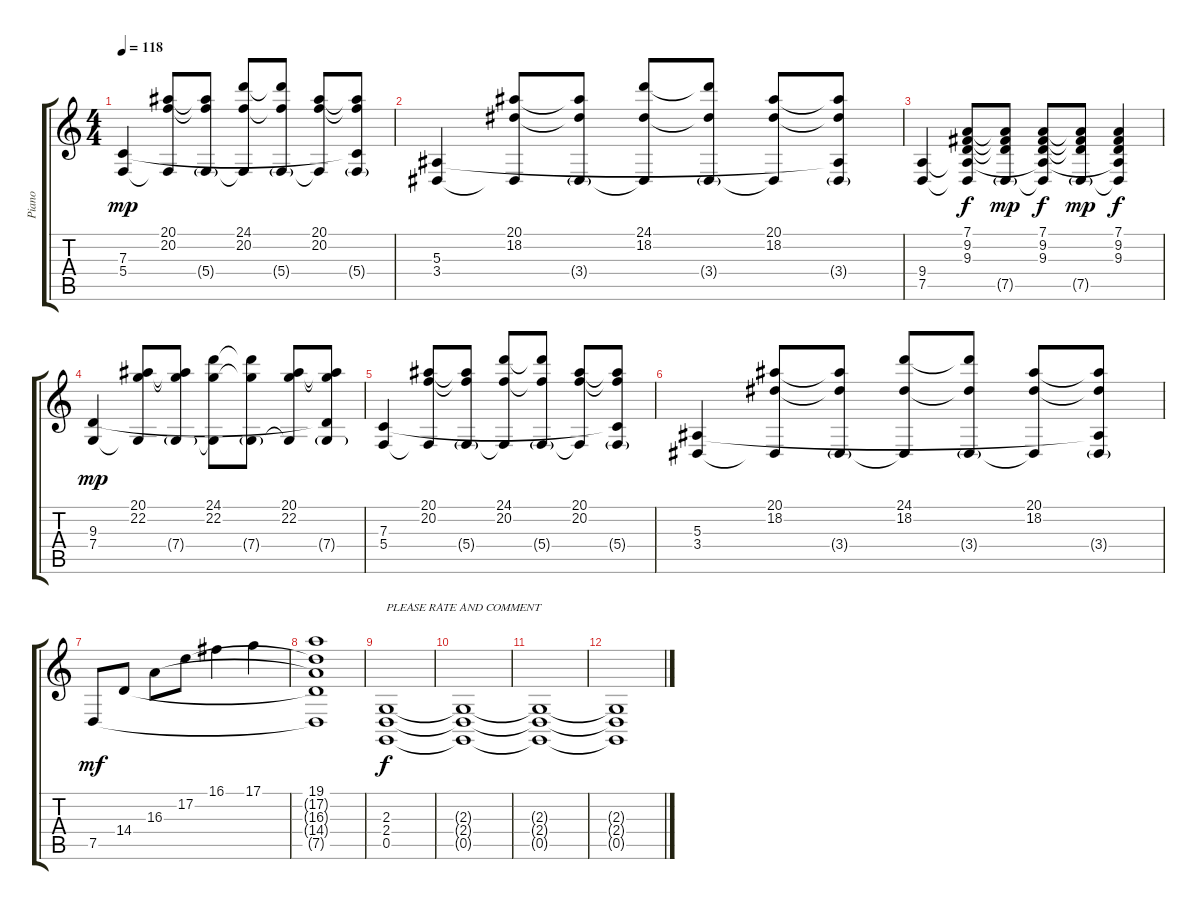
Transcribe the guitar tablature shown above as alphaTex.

\track ("Piano" "Piano") {instrument acousticgrandpiano}
\staff {score tabs}
\tuning (D4 A3 F3 C3 G2 C2) {hide}
\ts (4 4)
\tempo 118
\clef g2
\ks c
(7.3 5.4).4{dy mp} (20.1 20.2 5.4{t}).8 (20.1{t} 20.2{t} 5.4{g}).8 (24.1 20.2 5.4{t}).8 (24.1{t} 20.2{t} 5.4{g}).8 (20.1 20.2 5.4{t}).8 (20.1{t} 20.2{t} 7.3{t} 5.4{g}).8 |
(5.3 3.4).4 (20.1 18.2 3.4{t}).8 (20.1{t} 18.2{t} 3.4{g}).8 (24.1 18.2 3.4{t}).8 (24.1{t} 18.2{t} 3.4{g}).8 (20.1 18.2 3.4{t}).8 (20.1{t} 18.2{t} 5.3{t} 3.4{g}).8 |
(9.4 7.5).4 (7.1 9.2 9.3 9.4{t} 7.5{t}).8{dy f} (7.1{t} 9.2{t} 9.3{t} 7.5{g}).8{dy mp} (7.1 9.2 9.3 9.4{t} 7.5{t}).8{dy f} (7.1{t} 9.2{t} 9.3{t} 7.5{g}).8{dy mp} (7.1 9.2 9.3 9.4{t} 7.5{t}).4{dy f} |
(9.3 7.4).4{dy mp} (20.1 22.2 7.4{t}).8 (20.1{t} 22.2{t} 7.4{g}).8 (24.1 22.2 7.4{t}).8 (24.1{t} 22.2{t} 7.4{g}).8 (20.1 22.2 7.4{t}).8 (20.1{t} 22.2{t} 9.3{t} 7.4{g}).8 |
(7.3 5.4).4 (20.1 20.2 5.4{t}).8 (20.1{t} 20.2{t} 5.4{g}).8 (24.1 20.2 5.4{t}).8 (24.1{t} 20.2{t} 5.4{g}).8 (20.1 20.2 5.4{t}).8 (20.1{t} 20.2{t} 7.3{t} 5.4{g}).8 |
(5.3 3.4).4 (20.1 18.2 3.4{t}).8 (20.1{t} 18.2{t} 3.4{g}).8 (24.1 18.2 3.4{t}).8 (24.1{t} 18.2{t} 3.4{g}).8 (20.1 18.2 3.4{t}).8 (20.1{t} 18.2{t} 5.3{t} 3.4{g}).8 |
7.5.8{dy mf} 14.4.8 16.3.8 17.2.8 16.1.4 17.1.4 |
(19.1 17.2{t} 16.3{t} 14.4{t} 7.5{t}).1 |
(2.3 2.4 0.5).1{txt "PLEASE RATE AND COMMENT" dy f volume 0} |
(2.3{t} 2.4{t} 0.5{t}).1 |
(2.3{t} 2.4{t} 0.5{t}).1 |
(2.3{t} 2.4{t} 0.5{t}).1
